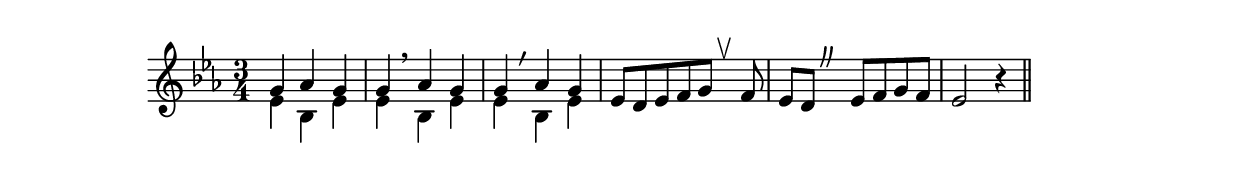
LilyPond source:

#(ly:set-option 'old-relative)
\version "2.1.30"
\header{
texidoc="
Breathing signs are available in different tastes: commas (default),
ticks, vees and `railroad tracks' (caesura)."
 }


\score {

  {
    %
    % Modern notation:
    %
    \new Staff {
      \notes \relative c'' {
	\key es \major \time 3/4

	% this bar contains no \breathe
	<<
	  { g4 as g } \\
	  { es4 bes es }
	>> |

	% by default, \breathe uses the rcomma, just as if saying:
	% \override BreathingSign  #'text =
	%	#(make-musicglyph-markup "scripts-rcomma")
	<<
	  { g4 as g } \\
	  { es4 \breathe bes es }
	>> |

	% rvarcomma and lvarcomma are variations of the default rcomma
	% and lcomma

    	% N.B.: must use Staff context here, since we start a Voice below
	\override Staff.BreathingSign  #'text =
		#(make-musicglyph-markup "scripts-rvarcomma")
	<<
	  { g4 as g } \\
	  { es4 \breathe bes es }
	>> |

	% wedge
	\override BreathingSign  #'text =
		 #(make-musicglyph-markup "scripts-upbow")
	es8 d es f g8 \breathe f |

	% caesura
	\override BreathingSign  #'text =
		 #(make-musicglyph-markup "scripts-caesura")
	es8[ d] \breathe  es[ f g f] |
	es2 r4 \bar "||" \break
      }
    }
  }
}
